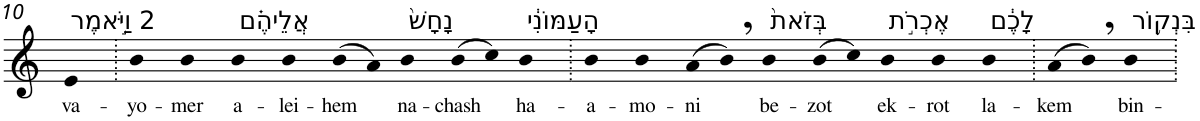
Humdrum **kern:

**kern	**text
*part1	*part1
*staff1	*staff1
*I"Piano	*
*I'Pno	*
!!LO:PB:g=z
*clefG2	*
*k[]	*
=10	=10
!LO:TX:a:t=2 וַיֹּ֣אמֶר	!
!	!LO:LY:b
4e	va-
=11.	=11.
!	!LO:LY:b
4b	-yo-
!	!LO:LY:b
4b	-mer
!LO:TX:a:t=אֲלֵיהֶ֗ם	!
!	!LO:LY:b
4b	a-
!	!LO:LY:b
4b	-lei-
!	!LO:LY:b
(>8b	-hem
8a)	.
!LO:TX:a:t=נָחָשׁ֙	!
!	!LO:LY:b
4b	na-
!	!LO:LY:b
(>8b	-chash
8cc)	.
!LO:TX:a:t=הָעַמּוֹנִ֔י	!
!	!LO:LY:b
4b	ha-
=12.	=12.
!	!LO:LY:b
4b	-a-
!	!LO:LY:b
4b	-mo-
!	!LO:LY:b
(>8a	-ni
8b,)	.
!LO:TX:a:t=בְּזֹאת֙	!
!	!LO:LY:b
4b	be-
!	!LO:LY:b
(>8b	-zot
8cc)	.
!LO:TX:a:t=אֶכְרֹ֣ת	!
!	!LO:LY:b
4b	ek-
!	!LO:LY:b
4b	-rot
!LO:TX:a:t=לָכֶ֔ם	!
!	!LO:LY:b
4b	la-
=13.	=13.
!	!LO:LY:b
(>8a	-kem
8b,)	.
!LO:TX:a:t=בִּנְק֥וֹר	!
!	!LO:LY:b
4b	bin-
=.	=.
*-	*-
